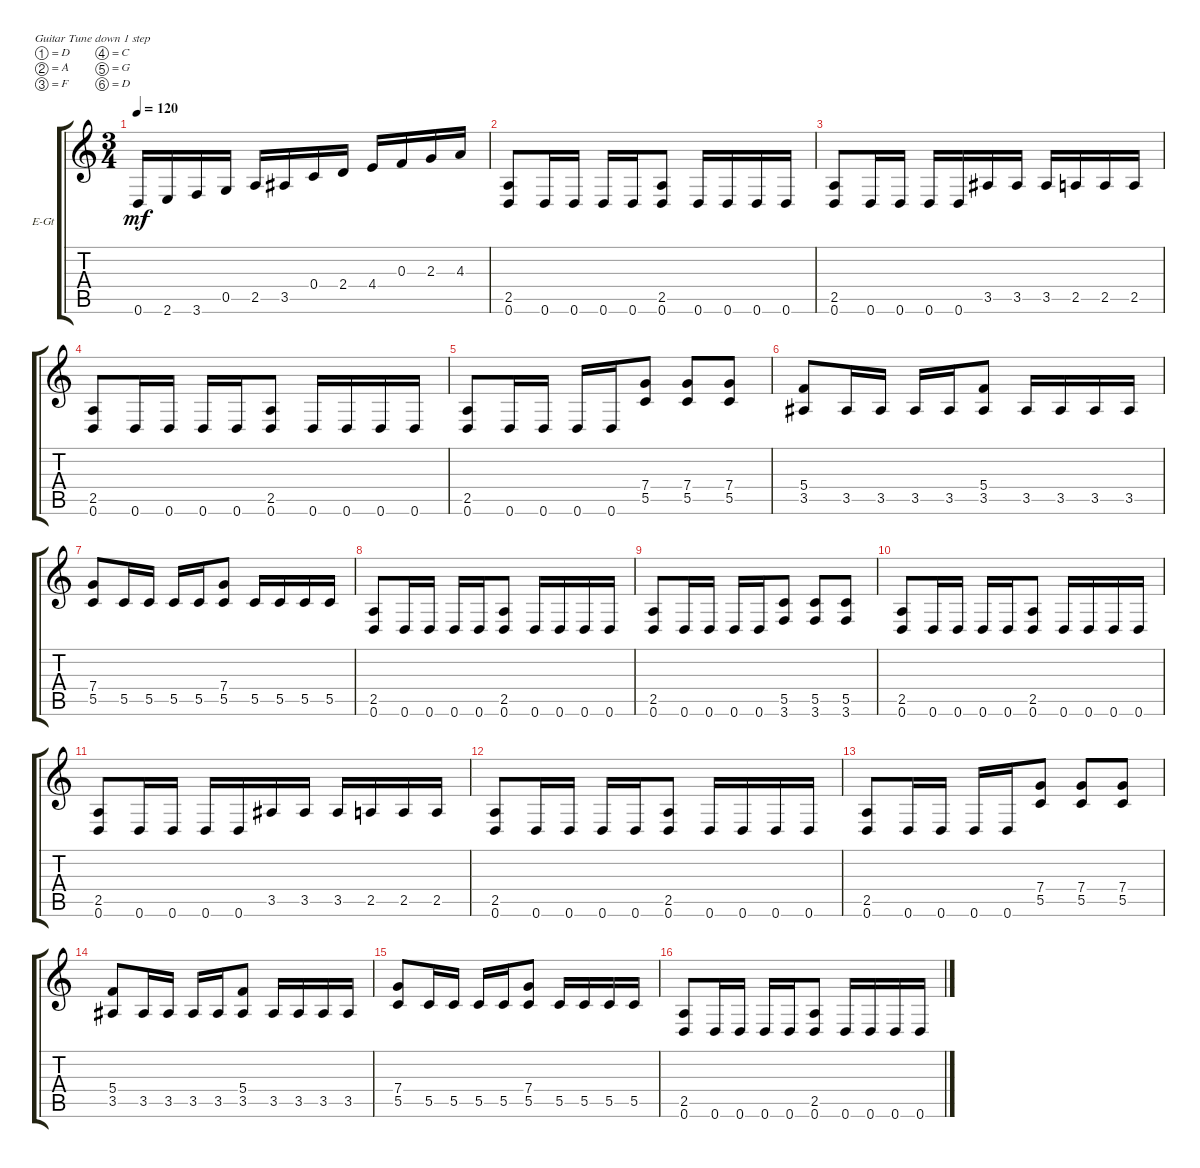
\defaultSystemsLayout 4
\bracketExtendMode groupsimilarinstruments
\firstSystemTrackNameOrientation horizontal
\otherSystemsTrackNameOrientation horizontal
\track ("Henrik Olsson" "E-Gt") {instrument distortionguitar}
\staff {score tabs}
\tuning (D4 A3 F3 C3 G2 D2)
\ts (3 4)
\tempo 120
\clef g2
\ks c
0.6.16{dy mf} 2.6.16 3.6.16 0.5.16 2.5.16 3.5.16 0.4.16 2.4.16 4.4.16 0.3.16 2.3.16 4.3.16 |
(0.6 2.5).8 0.6.16 0.6.16 0.6.16 0.6.16 (0.6 2.5).8 0.6.16 0.6.16 0.6.16 0.6.16 |
(0.6 2.5).8 0.6.16 0.6.16 0.6.16 0.6.16 3.5.16 3.5.16 3.5.16 2.5.16 2.5.16 2.5.16 |
(0.6 2.5).8 0.6.16 0.6.16 0.6.16 0.6.16 (0.6 2.5).8 0.6.16 0.6.16 0.6.16 0.6.16 |
(0.6 2.5).8 0.6.16 0.6.16 0.6.16 0.6.16 (5.5 7.4).8 (5.5 7.4).8 (5.5 7.4).8 |
(3.5 5.4).8 3.5.16 3.5.16 3.5.16 3.5.16 (3.5 5.4).8 3.5.16 3.5.16 3.5.16 3.5.16 |
(5.5 7.4).8 5.5.16 5.5.16 5.5.16 5.5.16 (5.5 7.4).8 5.5.16 5.5.16 5.5.16 5.5.16 |
(0.6 2.5).8 0.6.16 0.6.16 0.6.16 0.6.16 (0.6 2.5).8 0.6.16 0.6.16 0.6.16 0.6.16 |
(0.6 2.5).8 0.6.16 0.6.16 0.6.16 0.6.16 (3.6 5.5).8 (3.6 5.5).8 (3.6 5.5).8 |
(0.6 2.5).8 0.6.16 0.6.16 0.6.16 0.6.16 (0.6 2.5).8 0.6.16 0.6.16 0.6.16 0.6.16 |
(0.6 2.5).8 0.6.16 0.6.16 0.6.16 0.6.16 3.5.16 3.5.16 3.5.16 2.5.16 2.5.16 2.5.16 |
(0.6 2.5).8 0.6.16 0.6.16 0.6.16 0.6.16 (0.6 2.5).8 0.6.16 0.6.16 0.6.16 0.6.16 |
(0.6 2.5).8 0.6.16 0.6.16 0.6.16 0.6.16 (5.5 7.4).8 (5.5 7.4).8 (5.5 7.4).8 |
(3.5 5.4).8 3.5.16 3.5.16 3.5.16 3.5.16 (3.5 5.4).8 3.5.16 3.5.16 3.5.16 3.5.16 |
(5.5 7.4).8 5.5.16 5.5.16 5.5.16 5.5.16 (5.5 7.4).8 5.5.16 5.5.16 5.5.16 5.5.16 |
(0.6 2.5).8 0.6.16 0.6.16 0.6.16 0.6.16 (0.6 2.5).8 0.6.16 0.6.16 0.6.16 0.6.16
